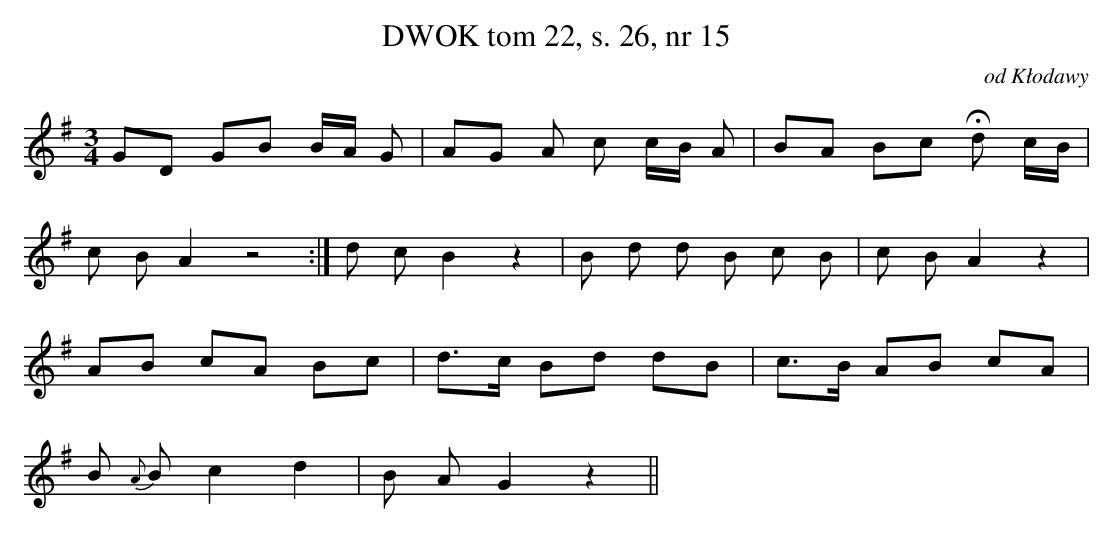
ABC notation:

X:1
T: DWOK tom 22, s. 26, nr 15
O: od Kłodawy
L: 1/16
M: 3/4
K: G
G2D2 G2B2 BA G2 | A2G2 A2 c2 cB A2 | B2A2 B2c2 Hd2 cB |
c2 B2 A4 z8 :| d2 c2 B4 z4 | B2 d2 d2 B2 c2 B2 | c2 B2 A4 z4 |
A2B2 c2A2 B2c2 | d3c B2d2 d2B2 | c3B A2B2 c2A2 |
B2 {A} B2 c4 d4 | B2 A2 G4 z4||
